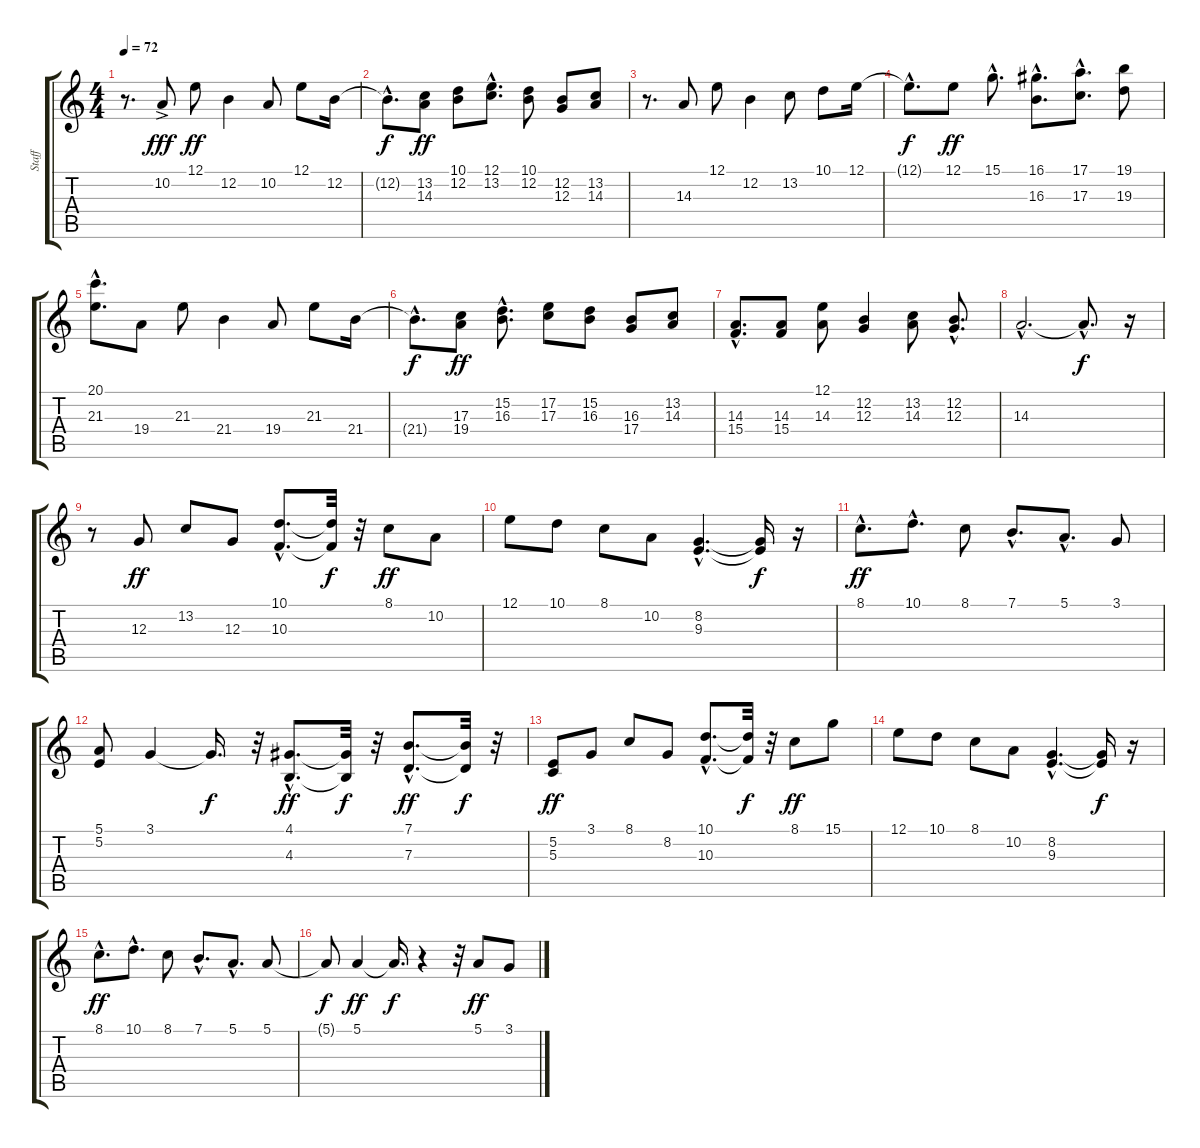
\track ("Staff" "Staff") {instrument acousticgrandpiano}
\staff {score tabs}
\tuning (E4 B3 G3 D3 A2 E2) {hide}
\ts (4 4)
\tempo 72
\clef g2
\ks c
r.8{d dy fff instrument acousticgrandpiano} 10.2{ac}.8 12.1.8{dy ff} 12.2.4 10.2.8 12.1.8 12.2.16 |
12.2{hac t}.8{d dy f} (13.2 14.3).8{dy ff} (10.1 12.2).8 (12.1{hac} 13.2{hac}).8{d} (10.1 12.2).8 (12.2 12.3).8 (13.2 14.3).8 |
r.8{d} 14.3.8 12.1.8 12.2.4 13.2.8 10.1.8 12.1.16 |
12.1{hac t}.8{d dy f} 12.1.8{dy ff} 15.1{hac}.8{d} (16.1{hac} 16.3{hac}).8{d} (17.1{hac} 17.3{hac}).8{d} (19.1 19.3).8 |
(20.1{hac} 21.3{hac}).8{d} 19.4.8 21.3.8 21.4.4 19.4.8 21.3.8 21.4.16 |
21.4{hac t}.8{d dy f} (17.3 19.4).8{dy ff} (15.2{hac} 16.3{hac}).8{d} (17.2 17.3).8 (15.2 16.3).8 (16.3 17.4).8 (13.2 14.3).8 |
(14.3{hac} 15.4{hac}).8{d} (14.3 15.4).8 (12.1 14.3).8 (12.2 12.3).4 (13.2 14.3).8 (12.2{hac} 12.3{hac}).8{d} |
14.3{hac}.2{d} 14.3{hac t}.8{d dy f} r.16 |
r.8 12.3.8{dy ff} 13.2.8 12.3.8 (10.1{hac} 10.3{hac}).8{d} (10.1{t} 10.3{t}).32{dy f} r.32 8.1.8{dy ff} 10.2.8 |
12.1.8 10.1.8 8.1.8 10.2.8 (8.2{hac} 9.3{hac}).4{d} (8.2{t} 9.3{t}).16{dy f} r.16 |
8.1{hac}.8{d dy ff} 10.1{hac}.8{d} 8.1.8 7.1{hac}.8{d} 5.1{hac}.8{d} 3.1.8 |
(5.1 5.2).8 3.1.4 3.1{t}.16{d dy f} r.32 (4.1{hac} 4.3{hac}).8{d dy ff} (4.1{t} 4.3{t}).32{dy f} r.32 (7.1{hac} 7.3{hac}).8{d dy ff} (7.1{t} 7.3{t}).32{dy f} r.32 |
(5.2 5.3).8{dy ff} 3.1.8 8.1.8 8.2.8 (10.1{hac} 10.3{hac}).8{d} (10.1{t} 10.3{t}).32{dy f} r.32 8.1.8{dy ff} 15.1.8 |
12.1.8 10.1.8 8.1.8 10.2.8 (8.2{hac} 9.3{hac}).4{d} (8.2{t} 9.3{t}).16{dy f} r.16 |
8.1{hac}.8{d dy ff} 10.1{hac}.8{d} 8.1.8 7.1{hac}.8{d} 5.1{hac}.8{d} 5.1.8 |
5.1{t}.8{dy f} 5.1.4{dy ff} 5.1{t}.16{d dy f} r.4 r.32 5.1.8{dy ff} 3.1.8
